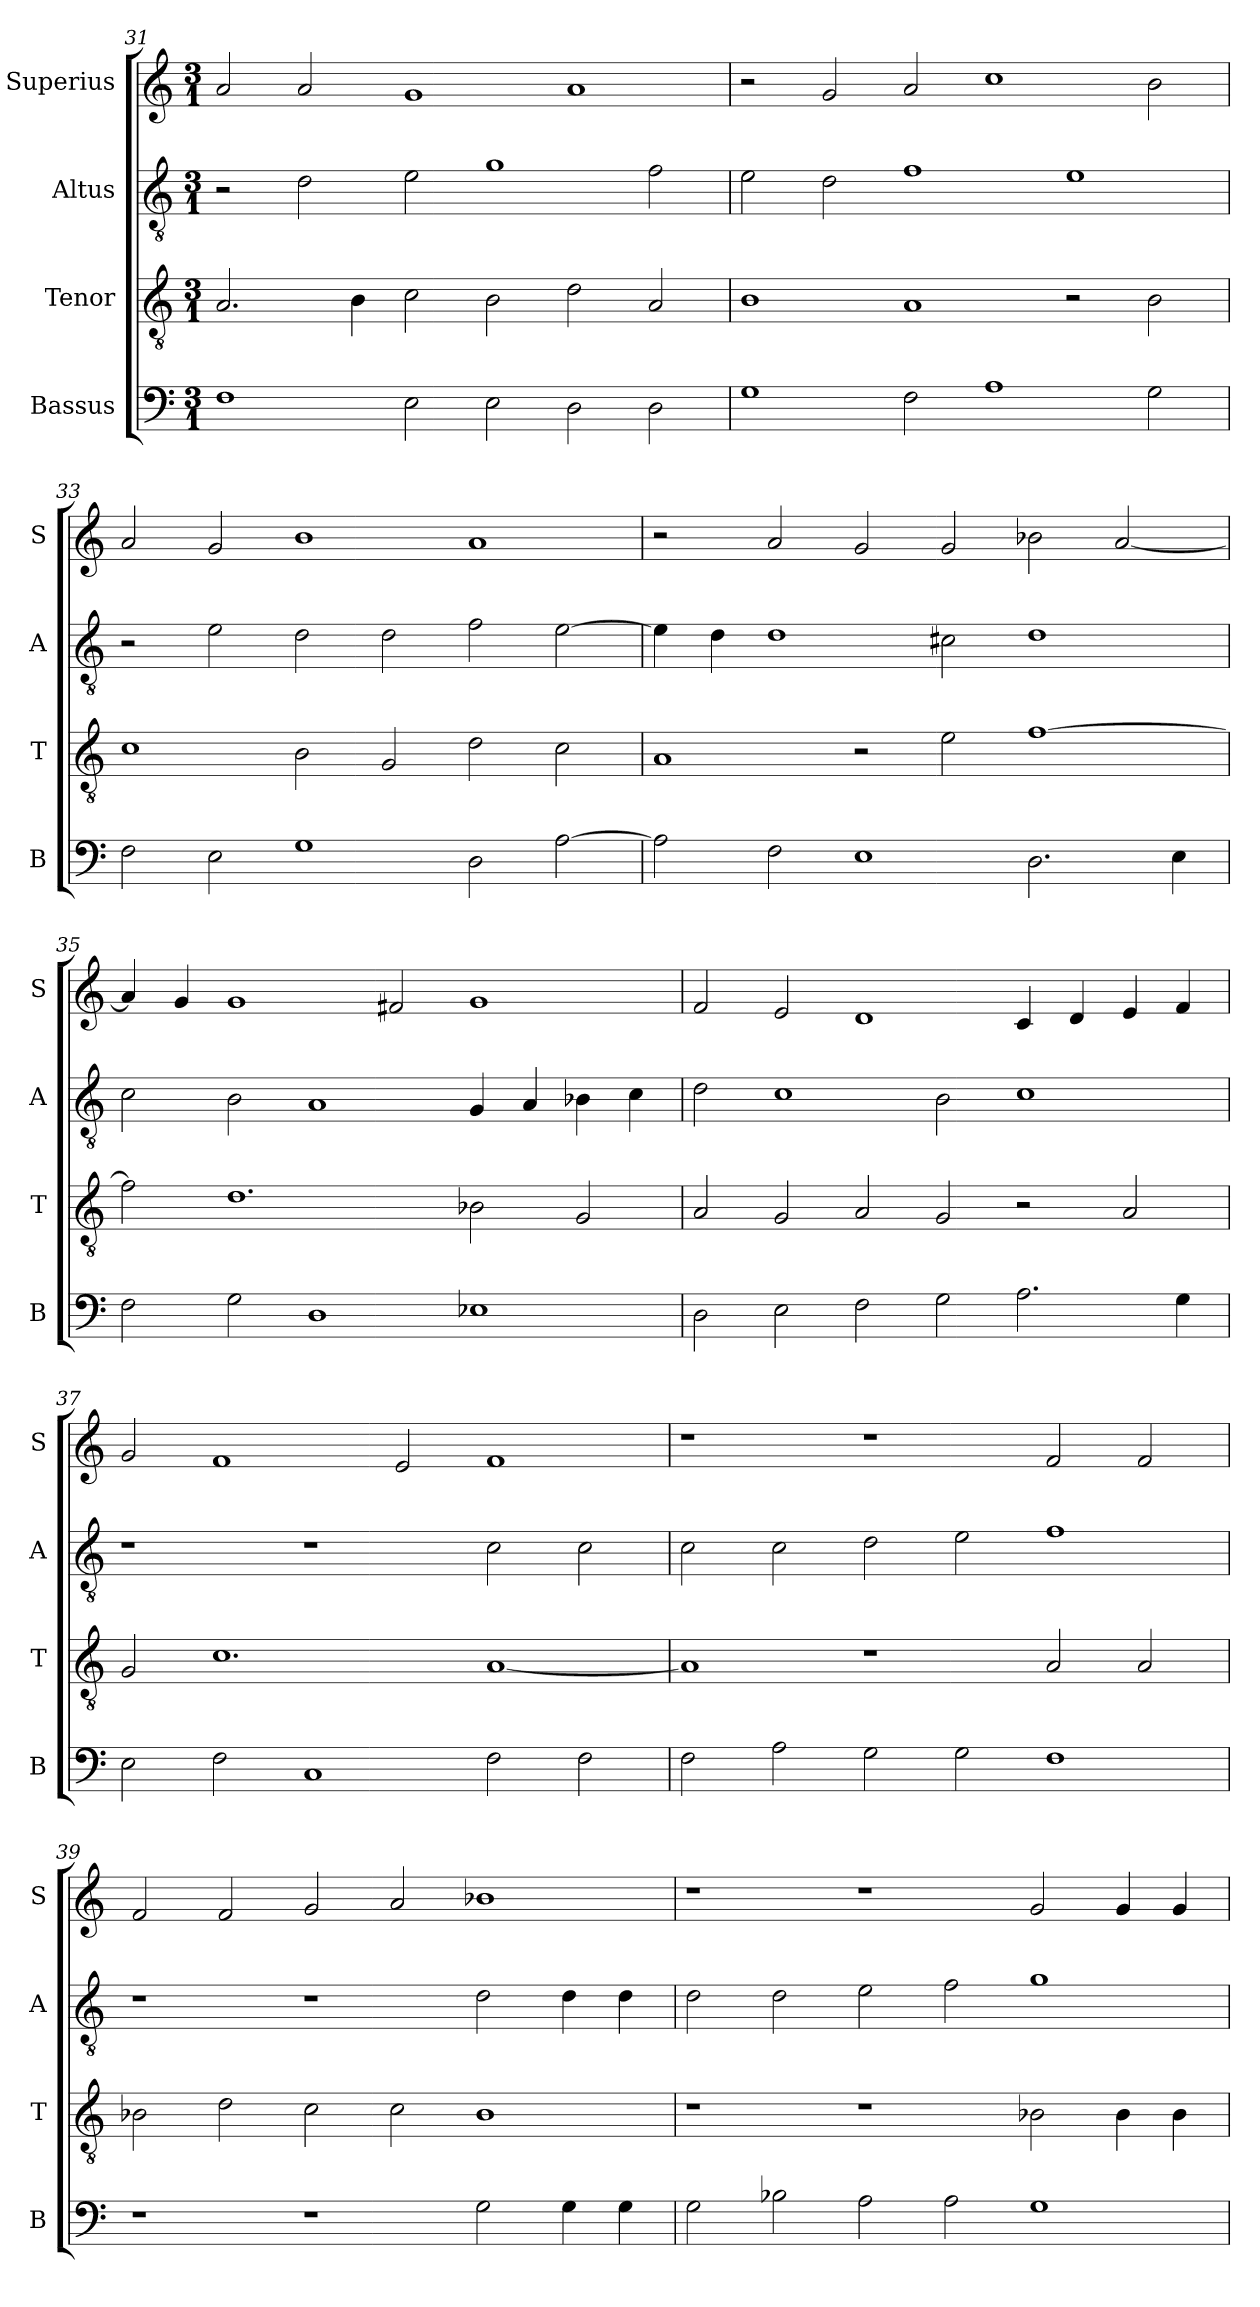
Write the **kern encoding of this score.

**kern	**kern	**kern	**kern
*part4	*part3	*part2	*part1
*staff4	*staff3	*staff2	*staff1
*I"Bassus	*I"Tenor	*I"Altus	*I"Superius
*I'B	*I'T	*I'A	*I'S
*clefF4	*clefGv2	*clefGv2	*clefG2
*k[]	*k[]	*k[]	*k[]
*M3/1	*M3/1	*M3/1	*M3/1
=31	=31	=31	=31
1F	2.A/	2r	2a/
.	.	2d\	2a/
.	4B\	.	.
2E\	2c\	2e\	1g
2E\	2B\	1g	.
2D\	2d\	.	1a
2D\	2A/	2f\	.
=32	=32	=32	=32
1G	1B	2e\	2r
.	.	2d\	2g/
2F\	1A	1f	2a/
1A	.	.	1cc
.	2r	1e	.
2G\	2B\	.	2b\
=33	=33	=33	=33
2F\	1c	2r	2a/
2E\	.	2e\	2g/
1G	2B\	2d\	1b
.	2G/	2d\	.
2D\	2d\	2f\	1a
[2A\	2c\	[2e\	.
=34	=34	=34	=34
2A\]	1A	4e\]	2r
.	.	4d\	.
2F\	.	1d	2a/
1E	2r	.	2g/
.	2e\	2c#X\	2g/
2.D\	[1f	1d	2b-X\
.	.	.	[2a/
4E\	.	.	.
=35	=35	=35	=35
2F\	2f\]	2c\	4a/]
.	.	.	4g/
2G\	1.d	2B\	1g
1D	.	1A	.
.	.	.	2f#X/
1E-X	2B-X\	4G/	1g
.	.	4A/	.
.	2G/	4B-X\	.
.	.	4c\	.
=36	=36	=36	=36
2D\	2A/	2d\	2f/
2E\	2G/	1c	2e/
2F\	2A/	.	1d
2G\	2G/	2B\	.
2.A\	2r	1c	4c/
.	.	.	4d/
.	2A/	.	4e/
4G\	.	.	4f/
=37	=37	=37	=37
2E\	2G/	1r	2g/
2F\	1.c	.	1f
1C	.	1r	.
.	.	.	2e/
2F\	[1A	2c\	1f
2F\	.	2c\	.
=38	=38	=38	=38
2F\	1A]	2c\	1r
2A\	.	2c\	.
2G\	1r	2d\	1r
2G\	.	2e\	.
1F	2A/	1f	2f/
.	2A/	.	2f/
=39	=39	=39	=39
1r	2B-X\	1r	2f/
.	2d\	.	2f/
1r	2c\	1r	2g/
.	2c\	.	2a/
2G\	1B-	2d\	1b-X
4G\	.	4d\	.
4G\	.	4d\	.
=40	=40	=40	=40
2G\	1r	2d\	1r
2B-X\	.	2d\	.
2A\	1r	2e\	1r
2A\	.	2f\	.
1G	2B-X\	1g	2g/
.	4B-\	.	4g/
.	4B-\	.	4g/
=	=	=	=
*-	*-	*-	*-
